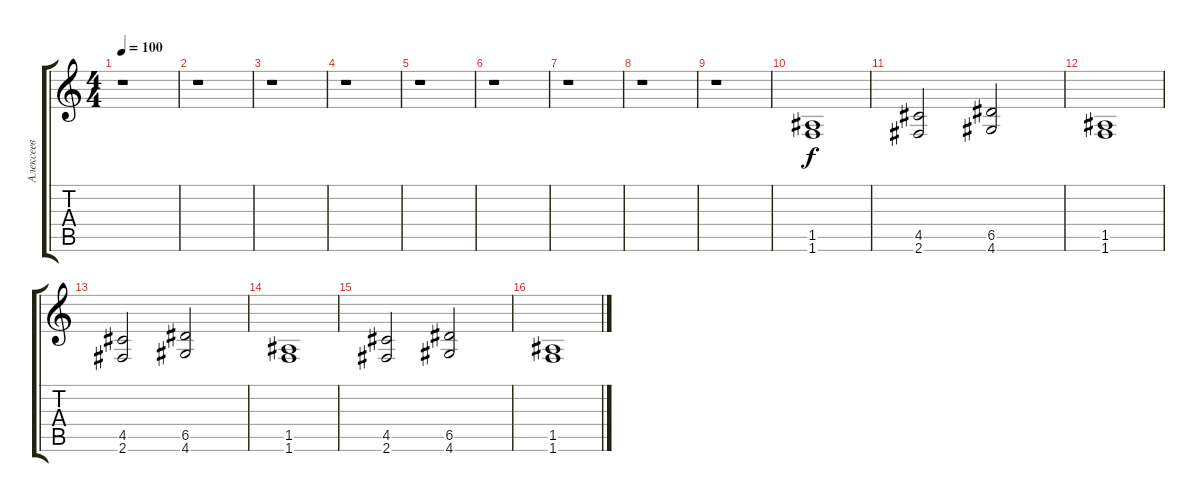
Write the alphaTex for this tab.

\track ("Алексеев" "Алексеев") {instrument distortionguitar}
\staff {score tabs}
\tuning (E4 B3 G3 D3 A2 E2) {hide}
\ts (4 4)
\tempo 100
\clef g2
\ks c
r.1{dy f} |
r.1 |
r.1 |
r.1 |
r.1 |
r.1 |
r.1 |
r.1 |
r.1 |
(1.5 1.6).1 |
(4.5 2.6).2 (6.5 4.6).2 |
(1.5 1.6).1 |
(4.5 2.6).2 (6.5 4.6).2 |
(1.5 1.6).1 |
(4.5 2.6).2 (6.5 4.6).2 |
(1.5 1.6).1
